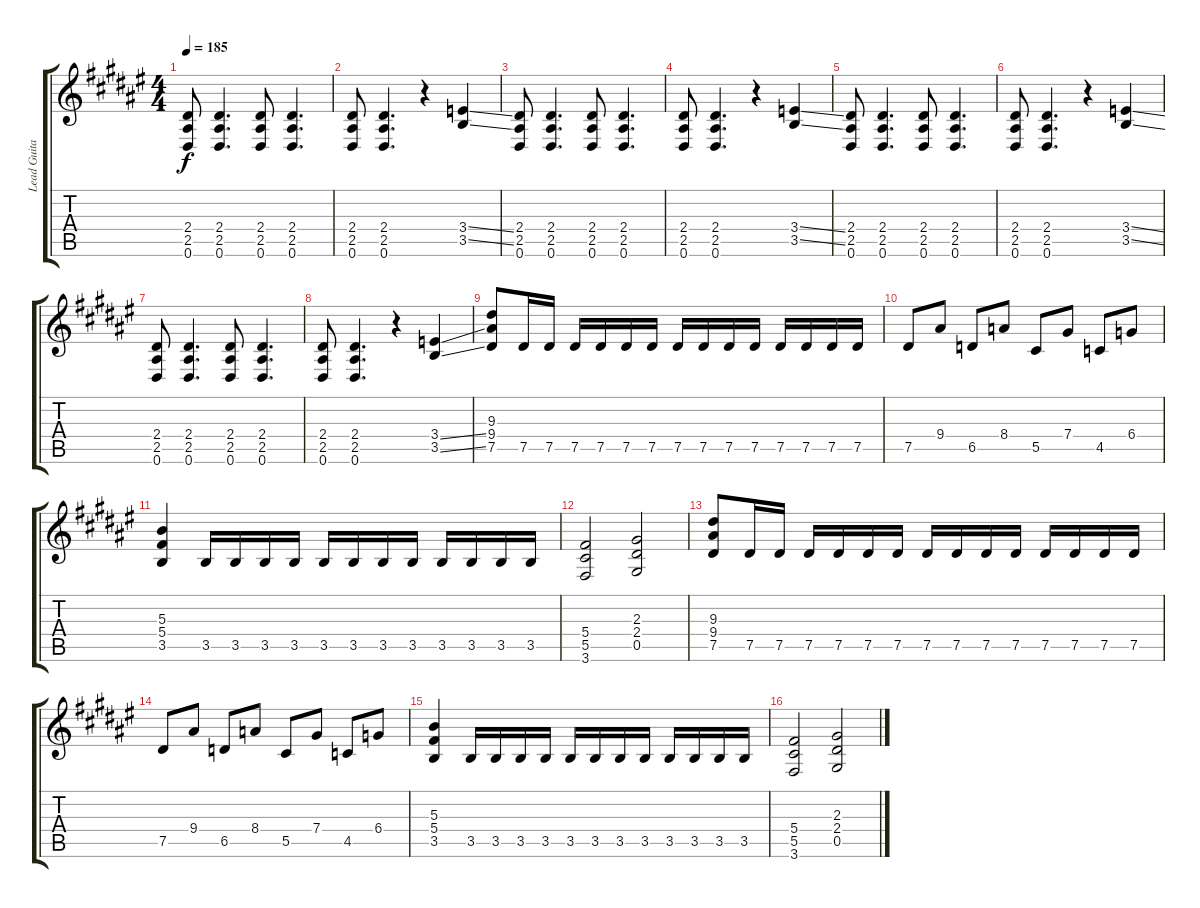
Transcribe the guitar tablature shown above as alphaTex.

\track ("Lead Guitar" "Lead Guita") {instrument distortionguitar}
\staff {score tabs}
\tuning (Eb4 Bb3 Gb3 Db3 Ab2 Eb2) {hide}
\ts (4 4)
\tempo 185
\clef g2
\ks d#minor
(2.4 2.5 0.6).8{dy f} (2.4 2.5 0.6).4{d} (2.4 2.5 0.6).8 (2.4 2.5 0.6).4{d} |
(2.4 2.5 0.6).8 (2.4 2.5 0.6).4{d} r.4 (3.4{ss} 3.5{ss}).4 |
(2.4 2.5 0.6).8 (2.4 2.5 0.6).4{d} (2.4 2.5 0.6).8 (2.4 2.5 0.6).4{d} |
(2.4 2.5 0.6).8 (2.4 2.5 0.6).4{d} r.4 (3.4{ss} 3.5{ss}).4 |
(2.4 2.5 0.6).8 (2.4 2.5 0.6).4{d} (2.4 2.5 0.6).8 (2.4 2.5 0.6).4{d} |
(2.4 2.5 0.6).8 (2.4 2.5 0.6).4{d} r.4 (3.4{ss} 3.5{ss}).4 |
(2.4 2.5 0.6).8 (2.4 2.5 0.6).4{d} (2.4 2.5 0.6).8 (2.4 2.5 0.6).4{d} |
(2.4 2.5 0.6).8 (2.4 2.5 0.6).4{d} r.4 (3.4{ss} 3.5{ss}).4 |
(9.3 9.4 7.5).8 7.5.16 7.5.16 7.5.16 7.5.16 7.5.16 7.5.16 7.5.16 7.5.16 7.5.16 7.5.16 7.5.16 7.5.16 7.5.16 7.5.16 |
7.5.8 9.4.8 6.5.8 8.4.8 5.5.8 7.4.8 4.5.8 6.4.8 |
(5.3 5.4 3.5).4 3.5.16 3.5.16 3.5.16 3.5.16 3.5.16 3.5.16 3.5.16 3.5.16 3.5.16 3.5.16 3.5.16 3.5.16 |
(5.4 5.5 3.6).2 (2.3 2.4 0.5).2 |
(9.3 9.4 7.5).8 7.5.16 7.5.16 7.5.16 7.5.16 7.5.16 7.5.16 7.5.16 7.5.16 7.5.16 7.5.16 7.5.16 7.5.16 7.5.16 7.5.16 |
7.5.8 9.4.8 6.5.8 8.4.8 5.5.8 7.4.8 4.5.8 6.4.8 |
(5.3 5.4 3.5).4 3.5.16 3.5.16 3.5.16 3.5.16 3.5.16 3.5.16 3.5.16 3.5.16 3.5.16 3.5.16 3.5.16 3.5.16 |
(5.4 5.5 3.6).2 (2.3 2.4 0.5).2
